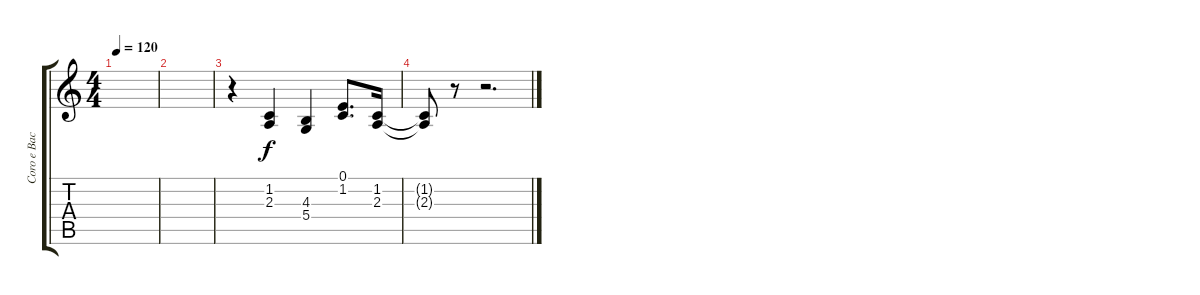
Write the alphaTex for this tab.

\track ("Coro e Back" "Coro e Bac") {instrument choiraahs}
\staff {score tabs}
\tuning (E4 B3 G3 D3 A2 E2) {hide}
\ts (4 4)
\tempo 120
\clef g2
\ks c
|
|
r.4 (1.2 2.3).4 (4.3 5.4).4 (0.1 1.2).8{d} (1.2 2.3).16 |
(1.2{t} 2.3{t}).8 r.8 r.2{d}
